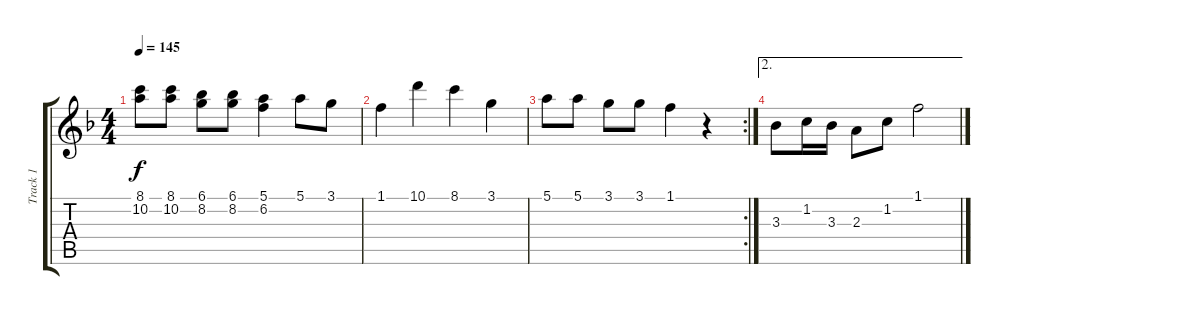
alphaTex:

\track ("Track 1" "Track 1") {instrument acousticguitarnylon}
\staff {score tabs}
\tuning (E4 B3 G3 D3 A2 E2) {hide}
\ts (4 4)
\tempo 145
\clef g2
\ks dminor
(8.1 10.2).8{dy f} (8.1 10.2).8 (6.1 8.2).8 (6.1 8.2).8 (5.1 6.2).4 5.1.8 3.1.8 |
1.1.4 10.1.4 8.1.4 3.1.4 |
\rc 2
5.1.8 5.1.8 3.1.8 3.1.8 1.1.4 r.4 |
\ae 2
3.3.8 1.2.16 3.3.16 2.3.8 1.2.8 1.1.2
